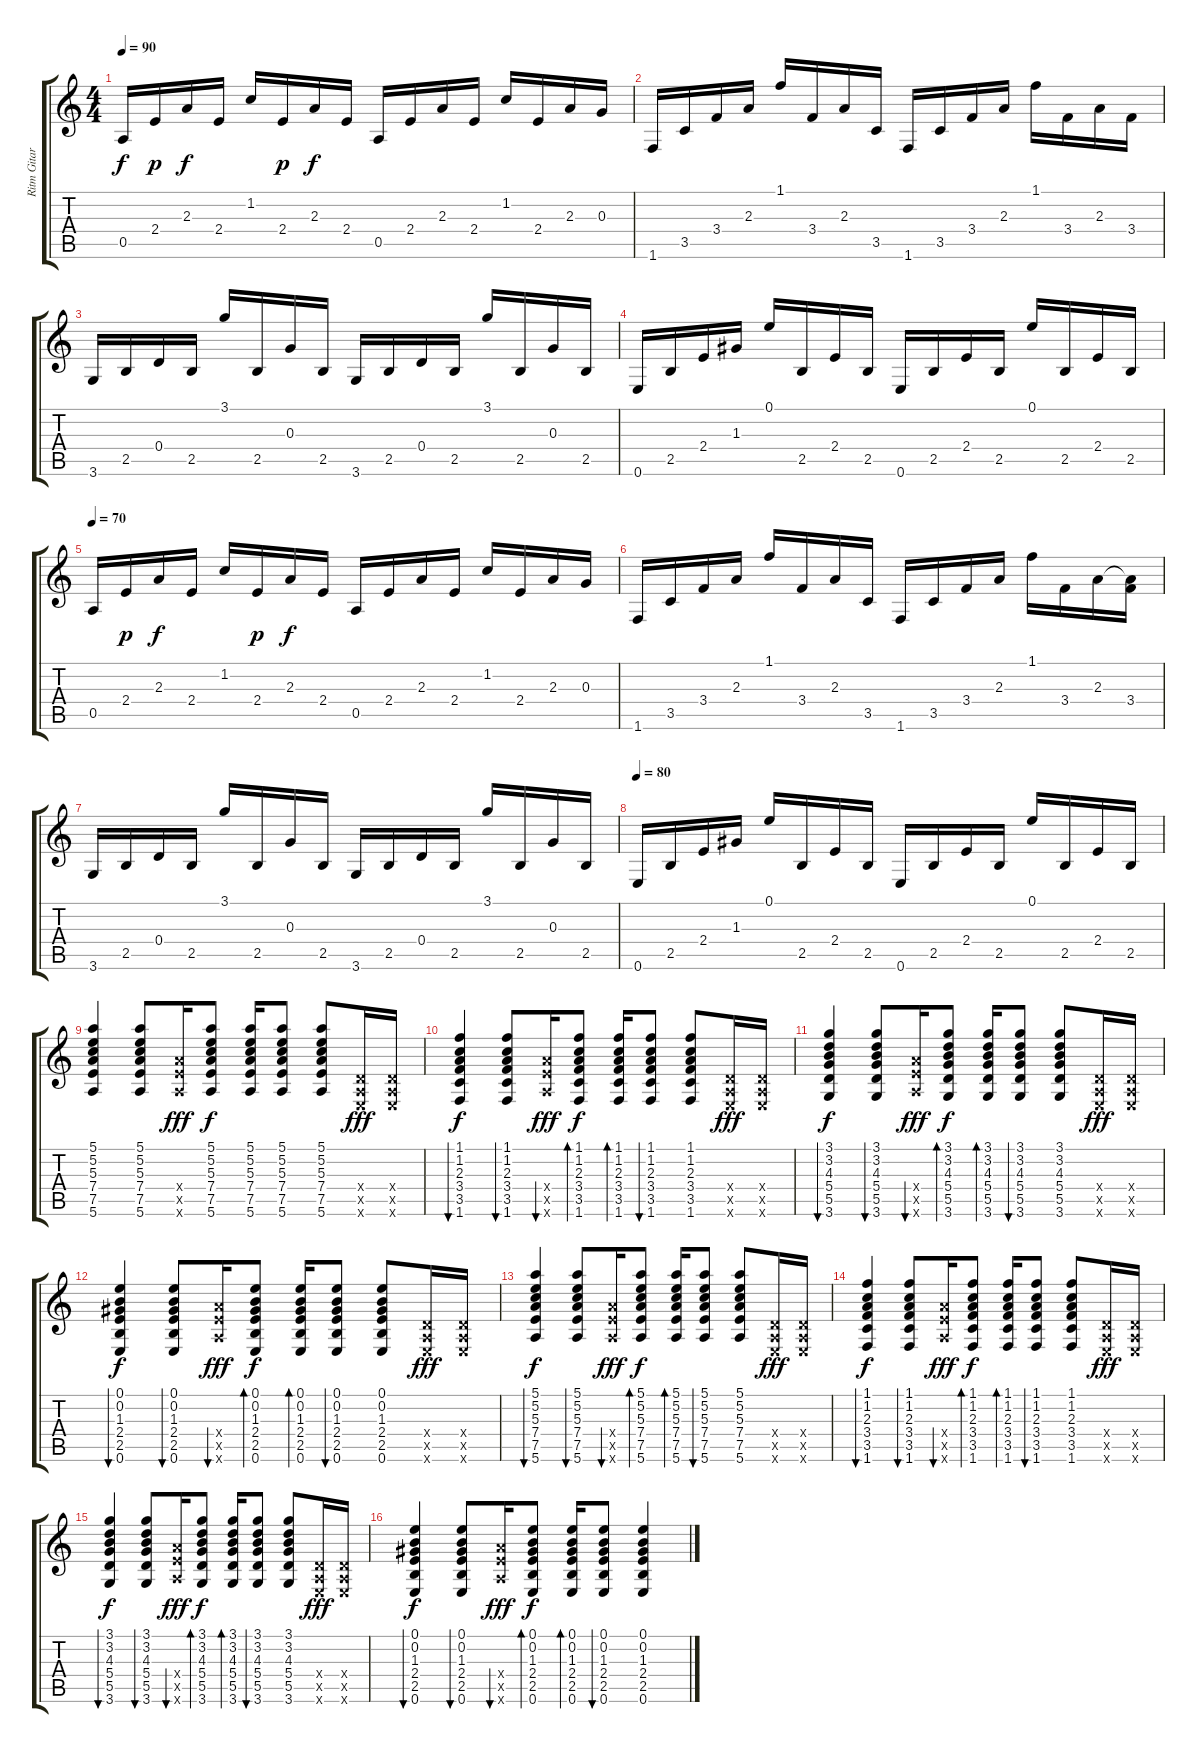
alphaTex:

\track ("Ritm Gitar" "Ritm Gitar") {instrument electricguitarjazz}
\staff {score tabs}
\tuning (E4 B3 G3 D3 A2 E2) {hide}
\ts (4 4)
\tempo 90
\tempo 70
\tempo 90
\clef g2
\ks c
0.5.16{dy f instrument electricguitarjazz} 2.4.16{dy p} 2.3.16{dy f} 2.4.16 1.2.16 2.4.16{dy p} 2.3.16{dy f} 2.4.16 0.5.16 2.4.16 2.3.16 2.4.16 1.2.16 2.4.16 2.3.16 0.3.16 |
1.6.16 3.5.16 3.4.16 2.3.16 1.1.16 3.4.16 2.3.16 3.5.16 1.6.16 3.5.16 3.4.16 2.3.16 1.1.16 3.4.16 2.3.16 3.4.16 |
3.6.16 2.5.16 0.4.16 2.5.16 3.1.16 2.5.16 0.3.16 2.5.16 3.6.16 2.5.16 0.4.16 2.5.16 3.1.16 2.5.16 0.3.16 2.5.16 |
0.6.16 2.5.16 2.4.16 1.3.16 0.1.16 2.5.16 2.4.16 2.5.16 0.6.16 2.5.16 2.4.16 2.5.16 0.1.16 2.5.16 2.4.16 2.5.16 |
\tempo 70
0.5.16 2.4.16{dy p} 2.3.16{dy f} 2.4.16 1.2.16 2.4.16{dy p} 2.3.16{dy f} 2.4.16 0.5.16 2.4.16 2.3.16 2.4.16 1.2.16 2.4.16 2.3.16 0.3.16 |
1.6.16 3.5.16 3.4.16 2.3.16 1.1.16 3.4.16 2.3.16 3.5.16 1.6.16 3.5.16 3.4.16 2.3.16 1.1.16 3.4.16 2.3.16 (2.3{t} 3.4).16 |
3.6.16 2.5.16 0.4.16 2.5.16 3.1.16 2.5.16 0.3.16 2.5.16 3.6.16 2.5.16 0.4.16 2.5.16 3.1.16 2.5.16 0.3.16 2.5.16 |
\tempo 80
0.6.16 2.5.16 2.4.16 1.3.16 0.1.16 2.5.16 2.4.16 2.5.16 0.6.16 2.5.16 2.4.16 2.5.16 0.1.16 2.5.16 2.4.16 2.5.16 |
(5.1 5.2 5.3 7.4 7.5 5.6).4{volume 7 instrument distortionguitar} (5.1 5.2 5.3 7.4 7.5 5.6).8 (7.4{x} 7.5{x} 5.6{x}).16{dy fff} (5.1 5.2 5.3 7.4 7.5 5.6).8{dy f} (5.1 5.2 5.3 7.4 7.5 5.6).16 (5.1 5.2 5.3 7.4 7.5 5.6).8 (5.1 5.2 5.3 7.4 7.5 5.6).8 (0.4{x} 0.5{x} 0.6{x}).16{dy fff} (0.4{x} 0.5{x} 0.6{x}).16 |
(1.1 1.2 2.3 3.4 3.5 1.6).4{bu 30 dy f} (1.1 1.2 2.3 3.4 3.5 1.6).8{bu 30} (7.4{x} 7.5{x} 5.6{x}).16{bu 30 dy fff} (1.1 1.2 2.3 3.4 3.5 1.6).8{bd 30 dy f} (1.1 1.2 2.3 3.4 3.5 1.6).16{bd 30} (1.1 1.2 2.3 3.4 3.5 1.6).8{bu 30} (1.1 1.2 2.3 3.4 3.5 1.6).8 (0.4{x} 0.5{x} 0.6{x}).16{dy fff} (0.4{x} 0.5{x} 0.6{x}).16 |
(3.1 3.2 4.3 5.4 5.5 3.6).4{bu 30 dy f} (3.1 3.2 4.3 5.4 5.5 3.6).8{bu 30} (7.4{x} 7.5{x} 5.6{x}).16{bu 30 dy fff} (3.1 3.2 4.3 5.4 5.5 3.6).8{bd 30 dy f} (3.1 3.2 4.3 5.4 5.5 3.6).16{bd 30} (3.1 3.2 4.3 5.4 5.5 3.6).8{bu 30} (3.1 3.2 4.3 5.4 5.5 3.6).8 (0.4{x} 0.5{x} 0.6{x}).16{dy fff} (0.4{x} 0.5{x} 0.6{x}).16 |
(0.1 0.2 1.3 2.4 2.5 0.6).4{bu 30 dy f} (0.1 0.2 1.3 2.4 2.5 0.6).8{bu 30} (7.4{x} 7.5{x} 5.6{x}).16{bu 30 dy fff} (0.1 0.2 1.3 2.4 2.5 0.6).8{bd 30 dy f} (0.1 0.2 1.3 2.4 2.5 0.6).16{bd 30} (0.1 0.2 1.3 2.4 2.5 0.6).8{bu 30} (0.1 0.2 1.3 2.4 2.5 0.6).8 (0.4{x} 0.5{x} 0.6{x}).16{dy fff} (0.4{x} 0.5{x} 0.6{x}).16 |
(5.1 5.2 5.3 7.4 7.5 5.6).4{bu 30 dy f} (5.1 5.2 5.3 7.4 7.5 5.6).8{bu 30} (7.4{x} 7.5{x} 5.6{x}).16{bu 30 dy fff} (5.1 5.2 5.3 7.4 7.5 5.6).8{bd 30 dy f} (5.1 5.2 5.3 7.4 7.5 5.6).16{bd 30} (5.1 5.2 5.3 7.4 7.5 5.6).8{bu 30} (5.1 5.2 5.3 7.4 7.5 5.6).8 (0.4{x} 0.5{x} 0.6{x}).16{dy fff} (0.4{x} 0.5{x} 0.6{x}).16 |
(1.1 1.2 2.3 3.4 3.5 1.6).4{bu 30 dy f} (1.1 1.2 2.3 3.4 3.5 1.6).8{bu 30} (7.4{x} 7.5{x} 5.6{x}).16{bu 30 dy fff} (1.1 1.2 2.3 3.4 3.5 1.6).8{bd 30 dy f} (1.1 1.2 2.3 3.4 3.5 1.6).16{bd 30} (1.1 1.2 2.3 3.4 3.5 1.6).8{bu 30} (1.1 1.2 2.3 3.4 3.5 1.6).8 (0.4{x} 0.5{x} 0.6{x}).16{dy fff} (0.4{x} 0.5{x} 0.6{x}).16 |
(3.1 3.2 4.3 5.4 5.5 3.6).4{bu 30 dy f} (3.1 3.2 4.3 5.4 5.5 3.6).8{bu 30} (7.4{x} 7.5{x} 5.6{x}).16{bu 30 dy fff} (3.1 3.2 4.3 5.4 5.5 3.6).8{bd 30 dy f} (3.1 3.2 4.3 5.4 5.5 3.6).16{bd 30} (3.1 3.2 4.3 5.4 5.5 3.6).8{bu 30} (3.1 3.2 4.3 5.4 5.5 3.6).8 (0.4{x} 0.5{x} 0.6{x}).16{dy fff} (0.4{x} 0.5{x} 0.6{x}).16 |
(0.1 0.2 1.3 2.4 2.5 0.6).4{bu 30 dy f} (0.1 0.2 1.3 2.4 2.5 0.6).8{bu 30} (7.4{x} 7.5{x} 5.6{x}).16{bu 30 dy fff} (0.1 0.2 1.3 2.4 2.5 0.6).8{bd 30 dy f} (0.1 0.2 1.3 2.4 2.5 0.6).16{bd 30} (0.1 0.2 1.3 2.4 2.5 0.6).8{bu 30} (0.1 0.2 1.3 2.4 2.5 0.6).4{volume 4}
